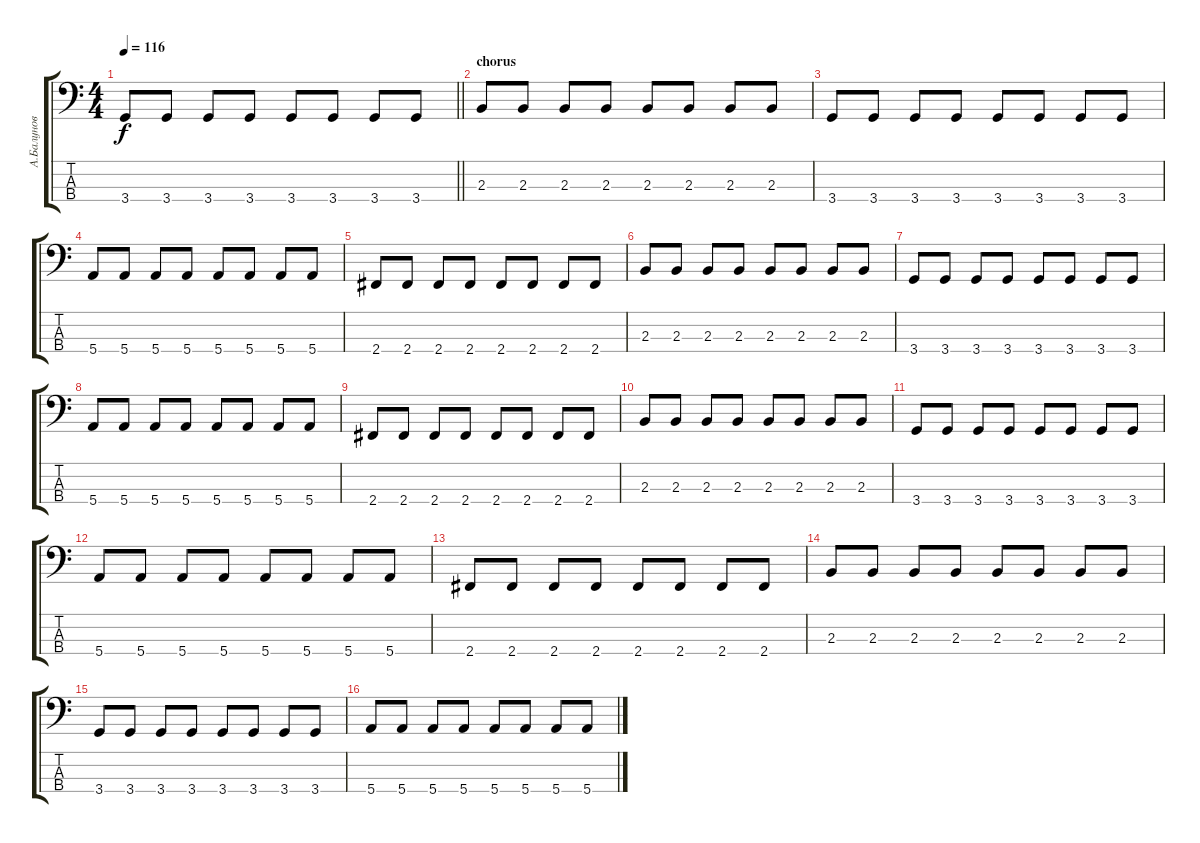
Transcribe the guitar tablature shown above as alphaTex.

\track ("А.Балунов" "А.Балунов") {instrument electricbassfinger}
\staff {score tabs}
\tuning (G2 D2 A1 E1) {hide}
\ts (4 4)
\tempo 116
\clef f4
\barLineRight lightlight
\ks c
3.4.8{dy f} 3.4.8 3.4.8 3.4.8 3.4.8 3.4.8 3.4.8 3.4.8 |
\section ("" "chorus")
2.3.8 2.3.8 2.3.8 2.3.8 2.3.8 2.3.8 2.3.8 2.3.8 |
3.4.8 3.4.8 3.4.8 3.4.8 3.4.8 3.4.8 3.4.8 3.4.8 |
5.4.8 5.4.8 5.4.8 5.4.8 5.4.8 5.4.8 5.4.8 5.4.8 |
2.4.8 2.4.8 2.4.8 2.4.8 2.4.8 2.4.8 2.4.8 2.4.8 |
2.3.8 2.3.8 2.3.8 2.3.8 2.3.8 2.3.8 2.3.8 2.3.8 |
3.4.8 3.4.8 3.4.8 3.4.8 3.4.8 3.4.8 3.4.8 3.4.8 |
5.4.8 5.4.8 5.4.8 5.4.8 5.4.8 5.4.8 5.4.8 5.4.8 |
2.4.8 2.4.8 2.4.8 2.4.8 2.4.8 2.4.8 2.4.8 2.4.8 |
2.3.8 2.3.8 2.3.8 2.3.8 2.3.8 2.3.8 2.3.8 2.3.8 |
3.4.8 3.4.8 3.4.8 3.4.8 3.4.8 3.4.8 3.4.8 3.4.8 |
5.4.8 5.4.8 5.4.8 5.4.8 5.4.8 5.4.8 5.4.8 5.4.8 |
2.4.8 2.4.8 2.4.8 2.4.8 2.4.8 2.4.8 2.4.8 2.4.8 |
2.3.8 2.3.8 2.3.8 2.3.8 2.3.8 2.3.8 2.3.8 2.3.8 |
3.4.8 3.4.8 3.4.8 3.4.8 3.4.8 3.4.8 3.4.8 3.4.8 |
5.4.8 5.4.8 5.4.8 5.4.8 5.4.8 5.4.8 5.4.8 5.4.8
